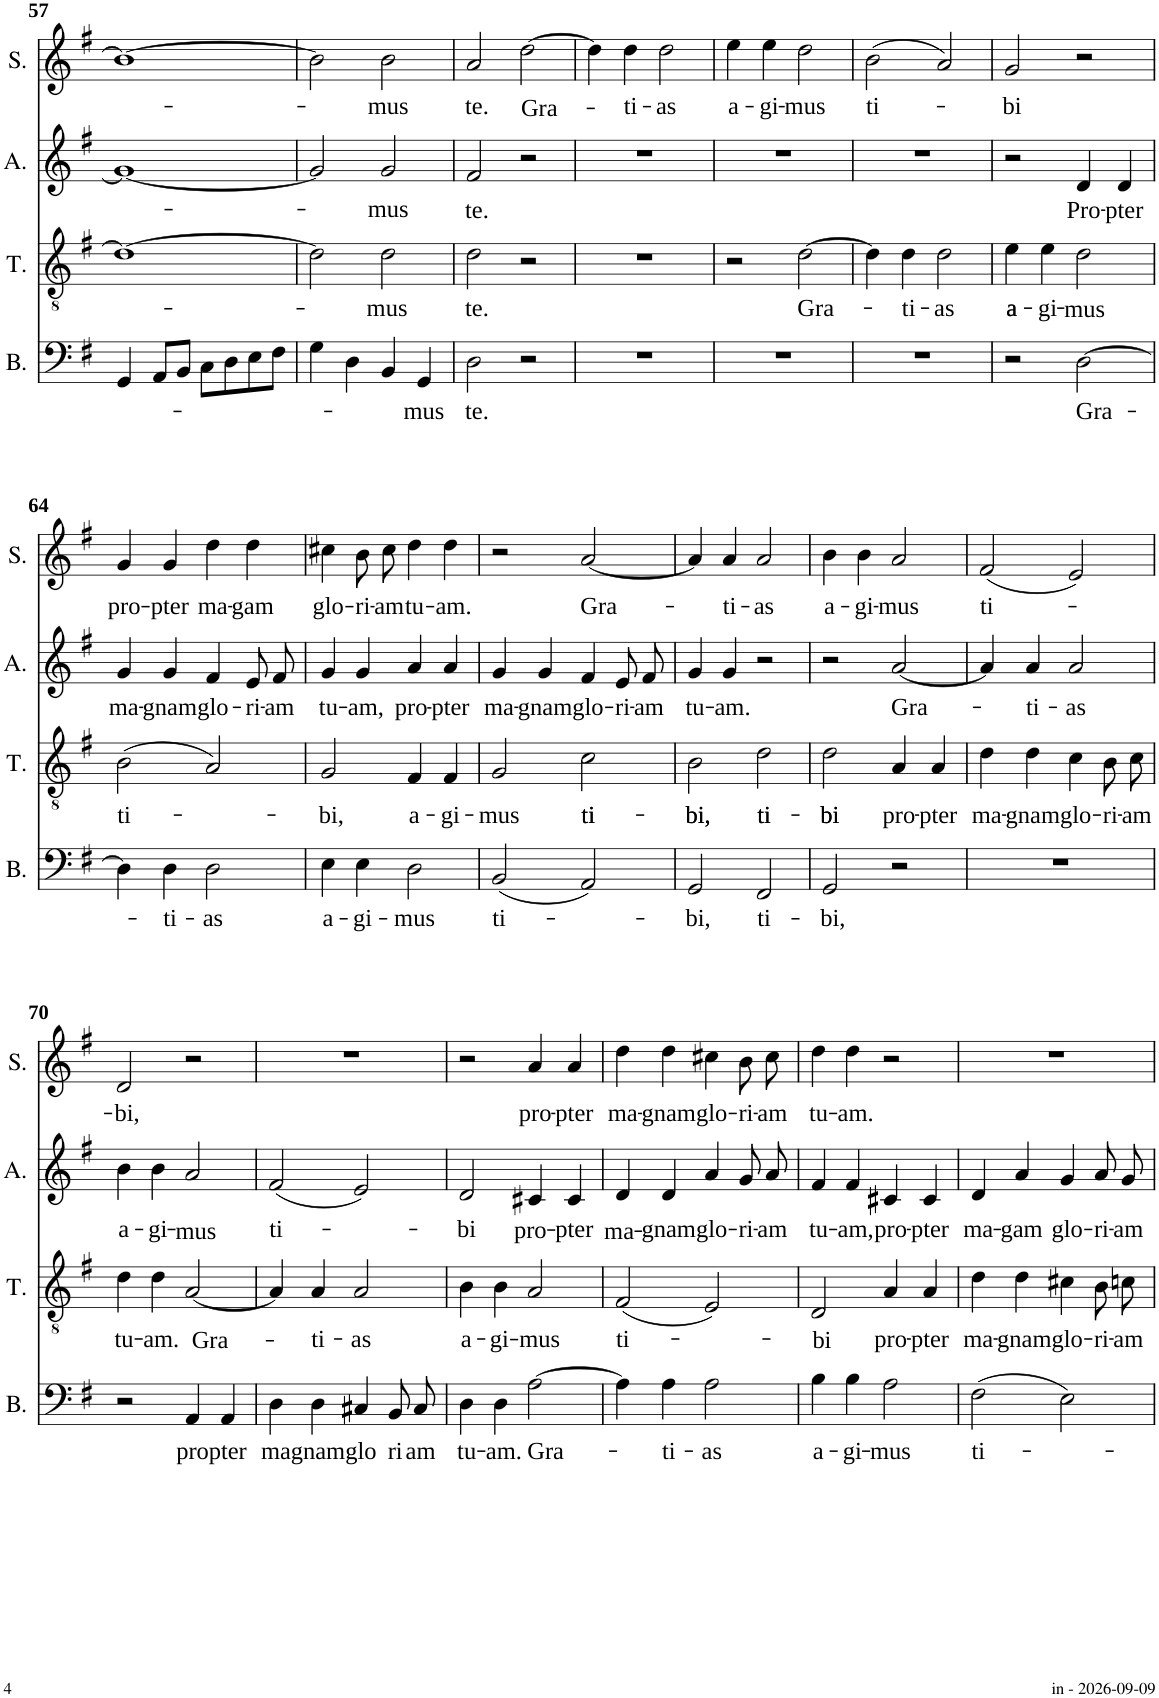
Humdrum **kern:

**kern	**text	**kern	**text	**kern	**text	**kern	**text
*part4	*part4	*part3	*part3	*part2	*part2	*part1	*part1
*staff4	*staff4	*staff3	*staff3	*staff2	*staff2	*staff1	*staff1
*I"Basse	*	*I"Ténor	*	*I"Alto	*	*I"Soprano	*
*I'B.	*	*I'T.	*	*I'A.	*	*I'S.	*
!!LO:PB:g=z
*clefF4	*	*clefGv2	*	*clefG2	*	*clefG2	*
*k[f#]	*	*k[f#]	*	*k[f#]	*	*k[f#]	*
*M2/2	*	*M2/2	*	*M2/2	*	*M2/2	*
=57	=57	=57	=57	=57	=57	=57	=57
4GG/	.	1d_	.	1g_	.	1b_	.
8AA/L	.	.	.	.	.	.	.
8BB/J	.	.	.	.	.	.	.
8C\L	.	.	.	.	.	.	.
8D\	.	.	.	.	.	.	.
8E\	.	.	.	.	.	.	.
8F#\J	.	.	.	.	.	.	.
=58	=58	=58	=58	=58	=58	=58	=58
4G\	.	2d\]	.	2g/]	.	2b\]	.
4D\	.	.	.	.	.	.	.
!	!	!	!LO:LY:b	!	!LO:LY:b	!	!LO:LY:b
4BB/	.	2d\	-mus	2g/	-mus	2b\	-mus
!	!LO:LY:b	!	!	!	!	!	!
4GG/	-mus	.	.	.	.	.	.
=59	=59	=59	=59	=59	=59	=59	=59
!	!LO:LY:b	!	!LO:LY:b	!	!LO:LY:b	!	!LO:LY:b
2D\	te.	2d\	te.	2f#/	te.	2a/	te.
!	!	!	!	!	!	!	!LO:LY:b
2r	.	2r	.	2r	.	[2dd\	Gra-
=60	=60	=60	=60	=60	=60	=60	=60
1r	.	1r	.	1r	.	4dd\]	.
!	!	!	!	!	!	!	!LO:LY:b
.	.	.	.	.	.	4dd\	-ti-
!	!	!	!	!	!	!	!LO:LY:b
.	.	.	.	.	.	2dd\	-as
=61	=61	=61	=61	=61	=61	=61	=61
!	!	!	!	!	!	!	!LO:LY:b
1r	.	2r	.	1r	.	4ee\	a-
!	!	!	!	!	!	!	!LO:LY:b
.	.	.	.	.	.	4ee\	-gi-
!	!	!	!LO:LY:b	!	!	!	!LO:LY:b
.	.	[2d\	Gra-	.	.	2dd\	-mus
=62	=62	=62	=62	=62	=62	=62	=62
!	!	!	!	!	!	!	!LO:LY:b
1r	.	4d\]	.	1r	.	(2b\	ti-
!	!	!	!LO:LY:b	!	!	!	!
.	.	4d\	-ti-	.	.	.	.
!	!	!	!LO:LY:b	!	!	!	!
.	.	2d\	-as	.	.	2a/)	.
=63	=63	=63	=63	=63	=63	=63	=63
!	!	!	!LO:LY:b	!	!	!	!LO:LY:b
2r	.	4e\	a	2r	.	2g/	-bi
!	!	!	!LO:LY:b	!	!	!	!
.	.	4e\	-gi-	.	.	.	.
!	!LO:LY:b	!	!LO:LY:b	!	!LO:LY:b	!	!
[2D\	Gra-	2d\	-mus	4d/	Pro-	2r	.
!	!	!	!	!	!LO:LY:b	!	!
.	.	.	.	4d/	-pter	.	.
!!LO:LB:g=z
=64	=64	=64	=64	=64	=64	=64	=64
!	!	!	!LO:LY:b	!	!LO:LY:b	!	!LO:LY:b
4D\]	.	(2B\	ti-	4g/	ma-	4g/	pro-
!	!LO:LY:b	!	!	!	!LO:LY:b	!	!LO:LY:b
4D\	-ti-	.	.	4g/	-gnam	4g/	-pter
!	!LO:LY:b	!	!	!	!LO:LY:b	!	!LO:LY:b
2D\	-as	2A/)	.	4f#/	glo-	4dd\	ma-
!	!	!	!	!	!LO:LY:b	!	!LO:LY:b
.	.	.	.	8e/L	-ri-	4dd\	-gam
!	!	!	!	!	!LO:LY:b	!	!
.	.	.	.	8f#/J	-am	.	.
=65	=65	=65	=65	=65	=65	=65	=65
!	!LO:LY:b	!	!LO:LY:b	!	!LO:LY:b	!	!LO:LY:b
4E\	a-	2G/	-bi,	4g/	tu-	4cc#X\	glo-
!	!LO:LY:b	!	!	!	!LO:LY:b	!	!LO:LY:b
4E\	-gi-	.	.	4g/	-am,	8b\L	-ri-
!	!	!	!	!	!	!	!LO:LY:b
.	.	.	.	.	.	8cc#\J	-am
!	!LO:LY:b	!	!LO:LY:b	!	!LO:LY:b	!	!LO:LY:b
2D\	-mus	4F#/	a-	4a/	pro-	4dd\	tu-
!	!	!	!LO:LY:b	!	!LO:LY:b	!	!LO:LY:b
.	.	4F#/	-gi-	4a/	-pter	4dd\	-am.
=66	=66	=66	=66	=66	=66	=66	=66
!	!LO:LY:b	!	!LO:LY:b	!	!LO:LY:b	!	!
(2BB/	ti-	2G/	-mus	4g/	ma-	2r	.
!	!	!	!	!	!LO:LY:b	!	!
.	.	.	.	4g/	-gnam	.	.
!	!	!	!LO:LY:b	!	!LO:LY:b	!	!LO:LY:b
2AA/)	.	2c\	ti	4f#/	glo-	[2a/	Gra-
!	!	!	!	!	!LO:LY:b	!	!
.	.	.	.	8e/L	-ri-	.	.
!	!	!	!	!	!LO:LY:b	!	!
.	.	.	.	8f#/J	-am	.	.
=67	=67	=67	=67	=67	=67	=67	=67
!	!LO:LY:b	!	!LO:LY:b	!	!LO:LY:b	!	!
2GG/	-bi,	2B\	bi,	4g/	tu-	4a/]	.
!	!	!	!	!	!LO:LY:b	!	!LO:LY:b
.	.	.	.	4g/	-am.	4a/	-ti-
!	!LO:LY:b	!	!LO:LY:b	!	!	!	!LO:LY:b
2FF#/	ti-	2d\	ti	2r	.	2a/	-as
=68	=68	=68	=68	=68	=68	=68	=68
!	!LO:LY:b	!	!LO:LY:b	!	!	!	!LO:LY:b
2GG/	-bi,	2d\	bi	2r	.	4b\	a-
!	!	!	!	!	!	!	!LO:LY:b
.	.	.	.	.	.	4b\	-gi-
!	!	!	!LO:LY:b	!	!LO:LY:b	!	!LO:LY:b
2r	.	4A/	pro-	[2a/	Gra-	2a/	-mus
!	!	!	!LO:LY:b	!	!	!	!
.	.	4A/	-pter	.	.	.	.
=69	=69	=69	=69	=69	=69	=69	=69
!	!	!	!LO:LY:b	!	!	!	!LO:LY:b
1r	.	4d\	ma-	4a/]	.	(2f#/	ti-
!	!	!	!LO:LY:b	!	!LO:LY:b	!	!
.	.	4d\	-gnam	4a/	-ti-	.	.
!	!	!	!LO:LY:b	!	!LO:LY:b	!	!
.	.	4c\	glo-	2a/	-as	2e/)	.
!	!	!	!LO:LY:b	!	!	!	!
.	.	8B\L	-ri-	.	.	.	.
!	!	!	!LO:LY:b	!	!	!	!
.	.	8c\J	-am	.	.	.	.
!!LO:LB:g=z
=70	=70	=70	=70	=70	=70	=70	=70
!	!	!	!LO:LY:b	!	!LO:LY:b	!	!LO:LY:b
2r	.	4d\	tu-	4b\	a-	2d/	-bi,
!	!	!	!LO:LY:b	!	!LO:LY:b	!	!
.	.	4d\	-am.	4b\	-gi-	.	.
!	!LO:LY:b	!	!LO:LY:b	!	!LO:LY:b	!	!
4AA/	pro	[2A/	Gra-	2a/	-mus	2r	.
!	!LO:LY:b	!	!	!	!	!	!
4AA/	pter	.	.	.	.	.	.
=71	=71	=71	=71	=71	=71	=71	=71
!	!LO:LY:b	!	!	!	!LO:LY:b	!	!
4D\	ma	4A/]	.	(2f#/	ti-	1r	.
!	!LO:LY:b	!	!LO:LY:b	!	!	!	!
4D\	gnam	4A/	-ti-	.	.	.	.
!	!LO:LY:b	!	!LO:LY:b	!	!	!	!
4C#X/	glo	2A/	-as	2e/)	.	.	.
!	!LO:LY:b	!	!	!	!	!	!
8BB/	ri	.	.	.	.	.	.
!	!LO:LY:b	!	!	!	!	!	!
8C#/	am	.	.	.	.	.	.
=72	=72	=72	=72	=72	=72	=72	=72
!	!LO:LY:b	!	!LO:LY:b	!	!LO:LY:b	!	!
4D\	tu-	4B\	a-	2d/	-bi	2r	.
!	!LO:LY:b	!	!LO:LY:b	!	!	!	!
4D\	-am.	4B\	-gi-	.	.	.	.
!	!LO:LY:b	!	!LO:LY:b	!	!LO:LY:b	!	!LO:LY:b
[2A\	Gra-	2A/	-mus	4c#X/	pro-	4a/	pro-
!	!	!	!	!	!LO:LY:b	!	!LO:LY:b
.	.	.	.	4c#/	-pter	4a/	-pter
=73	=73	=73	=73	=73	=73	=73	=73
!	!	!	!LO:LY:b	!	!LO:LY:b	!	!LO:LY:b
4A\]	.	(2F#/	ti-	4d/	ma-	4dd\	ma-
!	!LO:LY:b	!	!	!	!LO:LY:b	!	!LO:LY:b
4A\	-ti-	.	.	4d/	-gnam	4dd\	-gnam
!	!LO:LY:b	!	!	!	!LO:LY:b	!	!LO:LY:b
2A\	-as	2E/)	.	4a/	glo-	4cc#X\	glo-
!	!	!	!	!	!LO:LY:b	!	!LO:LY:b
.	.	.	.	8g/L	-ri-	8b\L	-ri-
!	!	!	!	!	!LO:LY:b	!	!LO:LY:b
.	.	.	.	8a/J	-am	8cc#\J	-am
=74	=74	=74	=74	=74	=74	=74	=74
!	!LO:LY:b	!	!LO:LY:b	!	!LO:LY:b	!	!LO:LY:b
4B\	a-	2D/	-bi	4f#/	tu-	4dd\	tu-
!	!LO:LY:b	!	!	!	!LO:LY:b	!	!LO:LY:b
4B\	-gi-	.	.	4f#/	-am,	4dd\	-am.
!	!LO:LY:b	!	!LO:LY:b	!	!LO:LY:b	!	!
2A\	-mus	4A/	pro-	4c#X/	pro-	2r	.
!	!	!	!LO:LY:b	!	!LO:LY:b	!	!
.	.	4A/	-pter	4c#/	-pter	.	.
=75	=75	=75	=75	=75	=75	=75	=75
!	!LO:LY:b	!	!LO:LY:b	!	!LO:LY:b	!	!
(2F#\	ti-	4d\	ma-	4d/	ma-	1r	.
!	!	!	!LO:LY:b	!	!LO:LY:b	!	!
.	.	4d\	-gnam	4a/	-gam	.	.
!	!	!	!LO:LY:b	!	!LO:LY:b	!	!
2E\)	.	4c#X\	glo-	4g/	glo-	.	.
!	!	!	!LO:LY:b	!	!LO:LY:b	!	!
.	.	8B\L	-ri-	8a/L	-ri-	.	.
!	!	!	!LO:LY:b	!	!LO:LY:b	!	!
.	.	8cn\J	-am	8g/J	-am	.	.
=	=	=	=	=	=	=	=
*-	*-	*-	*-	*-	*-	*-	*-
